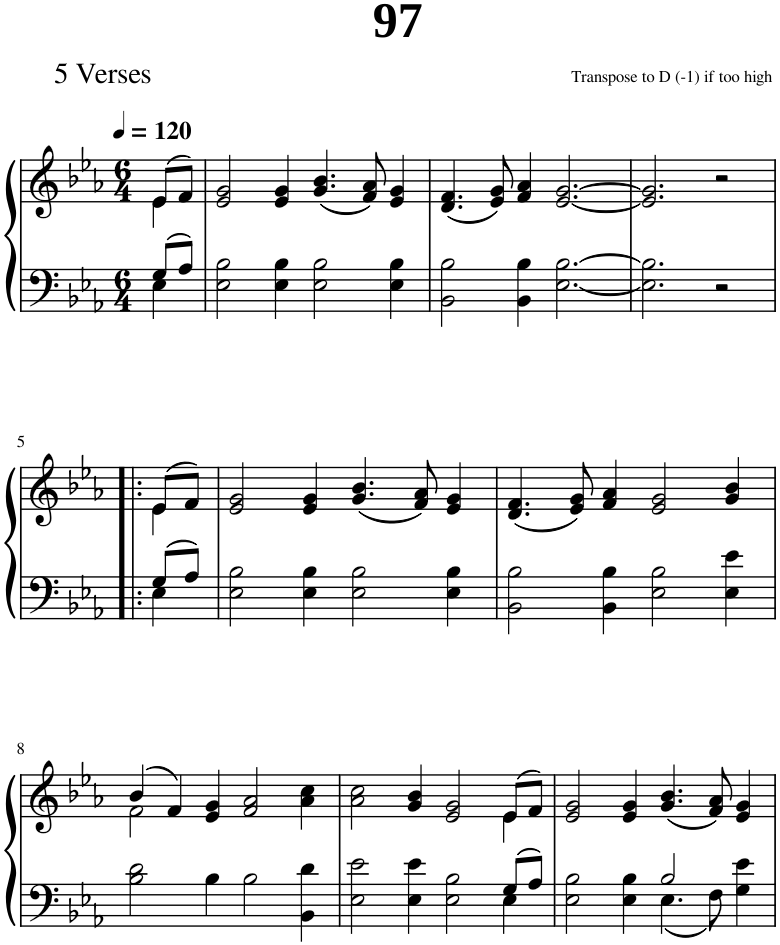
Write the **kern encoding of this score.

**kern	**kern
*part1	*part1
*staff2	*staff1
*I"Piano	*
*I'Pno.	*
*clefF4	*clefG2
*k[b-e-a-]	*k[b-e-a-]
*M6/4	*M6/4
*MM120	*MM120
=1	=1
*^	*^
8G/L	4E-\	(8e-/L	4e-\
8A-/J	.	8f/J)	.
*v	*v	*	*
*	*v	*v
=2	=2
2E-\ 2B-\	2e-/ 2g/
4E-\ 4B-\	4e-/ 4g/
2E-\ 2B-\	(4.g/ 4.b-/
.	8f/ 8a-/)
4E-\ 4B-\	4e-/ 4g/
=3	=3
2BB-\ 2B-\	(4.d/ 4.f/
.	8e-/ 8g/)
4BB-\ 4B-\	4f/ 4a-/
[2.E-\ [2.B-\	[2.e-/ [2.g/
=4	=4
2.E-\] 2.B-\]	2.e-/] 2.g/]
2r	2r
!!LO:LB:g=z
=5!|:	=5!|:
*^	*^
8G/L	4E-\	(8e-/L	4e-\
8A-/J	.	8f/J)	.
*v	*v	*	*
*	*v	*v
=6	=6
2E-\ 2B-\	2e-/ 2g/
4E-\ 4B-\	4e-/ 4g/
2E-\ 2B-\	(4.g/ 4.b-/
.	8f/ 8a-/)
4E-\ 4B-\	4e-/ 4g/
=7	=7
2BB-\ 2B-\	(4.d/ 4.f/
.	8e-/ 8g/)
4BB-\ 4B-\	4f/ 4a-/
2E-\ 2B-\	2e-/ 2g/
4E-\ 4e-\	4g/ 4b-/
!!LO:LB:g=z
=8	=8
*	*^
2B-\ 2d\	(4b-/	2f\
.	4f/)	.
4B-\	4e-/ 4g/	1ryy
2B-\	2f/ 2a-/	.
4BB-\ 4d\	4a-\ 4cc\	.
=9	=9	=9
*^	*	*
2E-\ 2e-\	4ryy	2a-\ 2cc\	4ryy
*v	*v	*	*
*	*v	*v
4E-\ 4e-\	4g/ 4b-/
2E-\ 2B-\	2e-/ 2g/
*^	*^
8G/L	4E-\	(8e-/L	4e-\
8A-/J	.	8f/J)	.
*	*	*v	*v
=10	=10	=10
2.ryy	2E-\ 2B-\	2e-/ 2g/
.	4E-\ 4B-\	4e-/ 4g/
2B-/	4.E-\	(4.g/ 4.b-/
.	8F\	8f/ 8a-/)
4ryy	4G\ 4e-\	4e-/ 4g/
*v	*v	*
=	=
*-	*-
